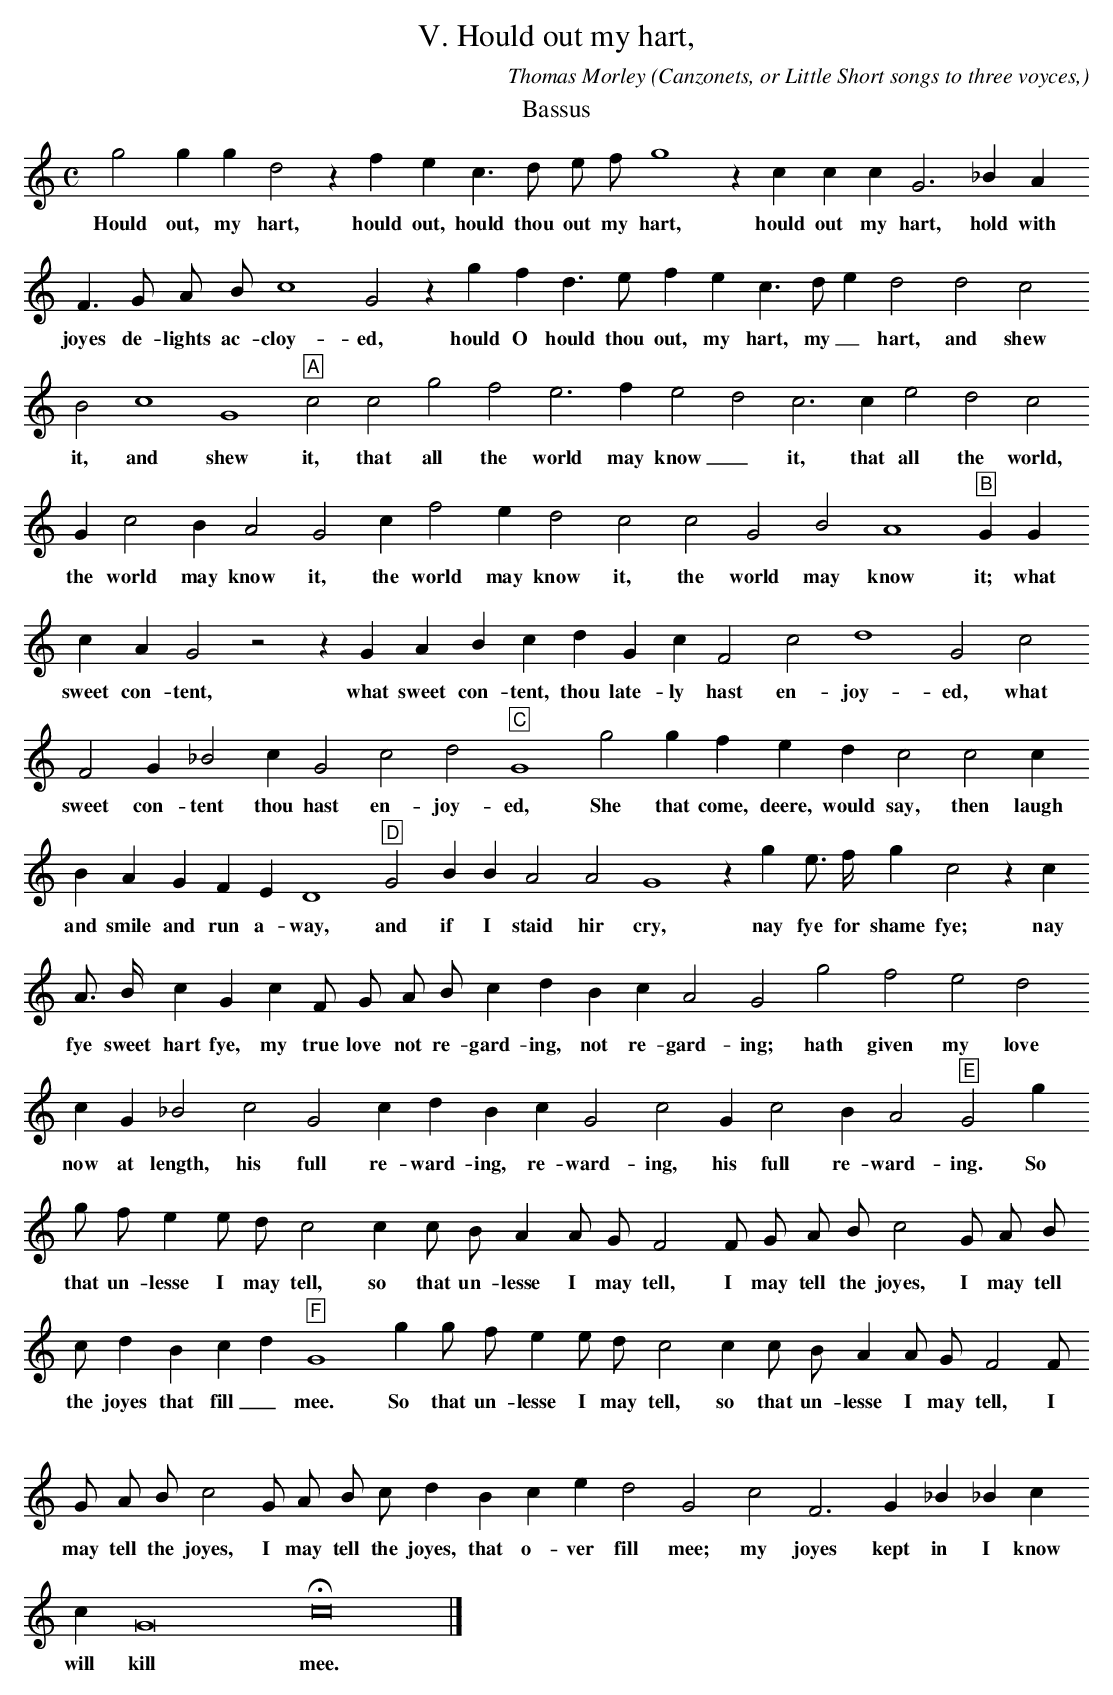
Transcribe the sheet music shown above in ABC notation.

X:1
T:V. Hould out my hart,
O: Canzonets, or Little Short songs to three voyces,
C: Thomas Morley
K:C -8va
T: Bassus
M:C
L:1/8
g4 g2 g2 d4 z2 f2 e2 c3 d e f\
w: Hould out, my hart, hould out, hould thou out my
g8 z2 c2 c2 c2 G6 _B2 A2 F3 G A B\
w: hart, hould out my hart, hold with joyes de- lights ac-
   c8    G4 z2 g2    f2 d3    e    f2   e2 c3    d  e2 d4    d4  c4   B4  c8  G8\
w: cloy- ed,   hould O  hould thou out, my hart, my _  hart, and shew it, and shew
"A"c4  c4 g4 f4 e6 f2 e4 d4 c6 c2 e4 d4 c4 G2 c4 B2 A4 G4\
w: it, that all the world may know _ it, that all the world, the world may know it,
   c2  f4    e2  d4   c4  c4  G4    B4  A8 "B" G2 G2 c2 A2 G4 z4 z2 G2\
w: the world may know it, the world may know it; what sweet con- tent, what
   A2    B2   c2    d2   G2    c2 F4   c4  d8   G4  c4   F4    G2  _B4   c2   G4   c4  d4   "C"G8\
w: sweet con- tent, thou late- ly hast en- joy- ed, what sweet con- tent thou hast en- joy- ed,
g4 g2 f2 e2 d2 c4 c4 c2 B2 A2 G2 F2 E2 D8 "D"G4 B2 B2\
w: She that come, deere, would say, then laugh and smile and run a- way, and if I
   A4     A4  G8 z2 g2  e > f   g2    c4 z2 c2  A > B     c2   G2   c2\
w: staid hir cry,  nay fye for shame fye;  nay fye sweet hart fye, my
   F     G   A   B   c2    d2   B2  c2  A4    G4   g4   f4    e4 d4   c2  G2\
w: true love not re- gard- ing, not re- gard- ing; hath given my love now at
  _B4      c4  G4   c2  d2    B2   c2  G4    c4   G2  c4   B2  A4 "E"G4   g2 g    f\
w: length, his full re- ward- ing, re- ward- ing, his full re- ward- ing. So that un-
e2 e d c4 c2 c B A2 A G F4 F G A B c4\
w: lesse I may tell, so that un- lesse I may tell, I may tell the joyes,
   G A   B     c    d2  B2   c2 d2 "F"G8 g2 g f e2 e d c4 c2 c B\
w: I may tell the joyes that fill _ mee.  So that un- lesse I may tell, so that un-
A2 A G F4 F G A B c4 G A B c d2 B2 c2 e2\
w:lesse I may tell, I may tell the joyes, I may tell the joyes, that o- ver
   d4   G4   c4 F6    G2   _B2  _B2 c2   c2   G16   Hc16 |]
w: fill mee; my joyes kept in   I   know will kill  mee.
